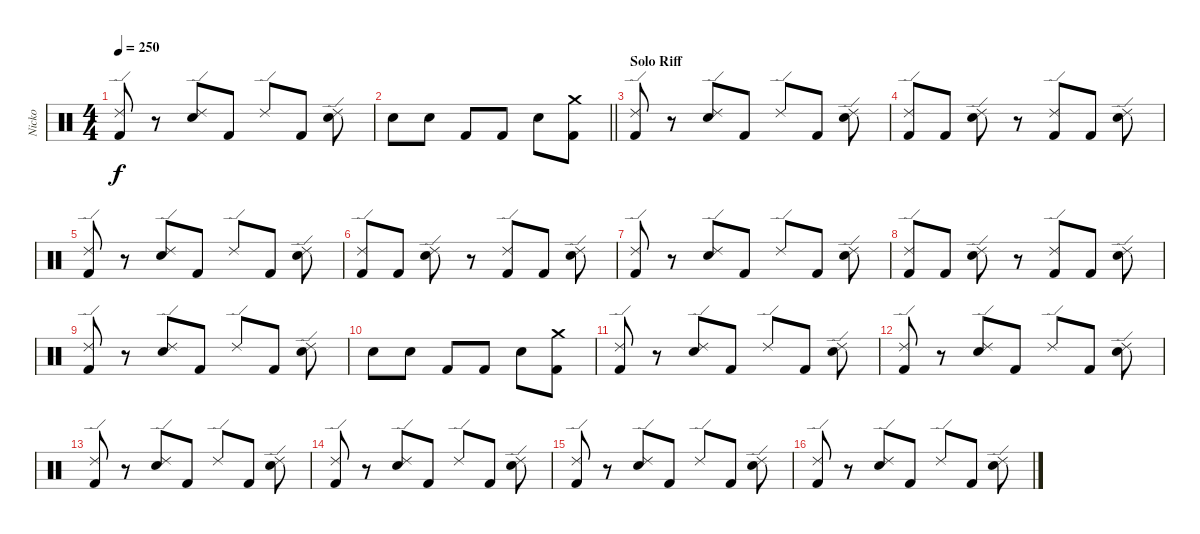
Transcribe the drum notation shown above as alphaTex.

\track ("Nicko" "Nicko") {instrument percussion}
\staff {score}
\articulation defaults
\ts (4 4)
\tempo 250
\clef neutral
\ks c
("Kick (hit) 2" "Ride (edge) 2").8{dy f} r.8 ("Electric Snare (hit)" "Ride (edge) 2").8 "Kick (hit) 2".8 "Ride (edge) 2".8 "Kick (hit) 2".8 ("Electric Snare (hit)" "Ride (edge) 2").8 |
\barLineRight lightlight "Electric Snare (hit)".8 "Electric Snare (hit)".8 "Kick (hit) 2".8 "Kick (hit) 2".8 "Electric Snare (hit)".8
("Kick (hit) 2" "Crash medium (hit)").8 |
\section ("" "Solo Riff")
("Kick (hit) 2" "Ride (edge) 2").8 r.8 ("Electric Snare (hit)" "Ride (edge) 2").8 "Kick (hit) 2".8 "Ride (edge) 2".8 "Kick (hit) 2".8 ("Electric Snare (hit)" "Ride (edge) 2").8 |
("Kick (hit) 2" "Ride (edge) 2").8 "Kick (hit) 2".8 ("Electric Snare (hit)" "Ride (edge) 2").8 r.8 ("Kick (hit) 2" "Ride (edge) 2").8 "Kick (hit) 2".8 ("Electric Snare (hit)" "Ride (edge) 2").8 |
("Kick (hit) 2" "Ride (edge) 2").8 r.8 ("Electric Snare (hit)" "Ride (edge) 2").8 "Kick (hit) 2".8 "Ride (edge) 2".8 "Kick (hit) 2".8 ("Electric Snare (hit)" "Ride (edge) 2").8 |
("Kick (hit) 2" "Ride (edge) 2").8 "Kick (hit) 2".8 ("Electric Snare (hit)" "Ride (edge) 2").8 r.8 ("Kick (hit) 2" "Ride (edge) 2").8 "Kick (hit) 2".8 ("Electric Snare (hit)" "Ride (edge) 2").8 |
("Kick (hit) 2" "Ride (edge) 2").8 r.8 ("Electric Snare (hit)" "Ride (edge) 2").8 "Kick (hit) 2".8 "Ride (edge) 2".8 "Kick (hit) 2".8 ("Electric Snare (hit)" "Ride (edge) 2").8 |
("Kick (hit) 2" "Ride (edge) 2").8 "Kick (hit) 2".8 ("Electric Snare (hit)" "Ride (edge) 2").8 r.8 ("Kick (hit) 2" "Ride (edge) 2").8 "Kick (hit) 2".8 ("Electric Snare (hit)" "Ride (edge) 2").8 |
("Kick (hit) 2" "Ride (edge) 2").8 r.8 ("Electric Snare (hit)" "Ride (edge) 2").8 "Kick (hit) 2".8 "Ride (edge) 2".8 "Kick (hit) 2".8 ("Electric Snare (hit)" "Ride (edge) 2").8 |
"Electric Snare (hit)".8 "Electric Snare (hit)".8 "Kick (hit) 2".8 "Kick (hit) 2".8 "Electric Snare (hit)".8 ("Kick (hit) 2" "Crash medium (hit)").8 |
("Kick (hit) 2" "Ride (edge) 2").8 r.8 ("Electric Snare (hit)" "Ride (edge) 2").8 "Kick (hit) 2".8 "Ride (edge) 2".8 "Kick (hit) 2".8 ("Electric Snare (hit)" "Ride (edge) 2").8 |
("Kick (hit) 2" "Ride (edge) 2").8 r.8 ("Electric Snare (hit)" "Ride (edge) 2").8 "Kick (hit) 2".8 "Ride (edge) 2".8 "Kick (hit) 2".8 ("Electric Snare (hit)" "Ride (edge) 2").8 |
("Kick (hit) 2" "Ride (edge) 2").8 r.8 ("Electric Snare (hit)" "Ride (edge) 2").8 "Kick (hit) 2".8 "Ride (edge) 2".8 "Kick (hit) 2".8 ("Electric Snare (hit)" "Ride (edge) 2").8 |
("Kick (hit) 2" "Ride (edge) 2").8 r.8 ("Electric Snare (hit)" "Ride (edge) 2").8 "Kick (hit) 2".8 "Ride (edge) 2".8 "Kick (hit) 2".8 ("Electric Snare (hit)" "Ride (edge) 2").8 |
("Kick (hit) 2" "Ride (edge) 2").8 r.8 ("Electric Snare (hit)" "Ride (edge) 2").8 "Kick (hit) 2".8 "Ride (edge) 2".8 "Kick (hit) 2".8 ("Electric Snare (hit)" "Ride (edge) 2").8 |
("Kick (hit) 2" "Ride (edge) 2").8 r.8 ("Electric Snare (hit)" "Ride (edge) 2").8 "Kick (hit) 2".8 "Ride (edge) 2".8 "Kick (hit) 2".8 ("Electric Snare (hit)" "Ride (edge) 2").8
